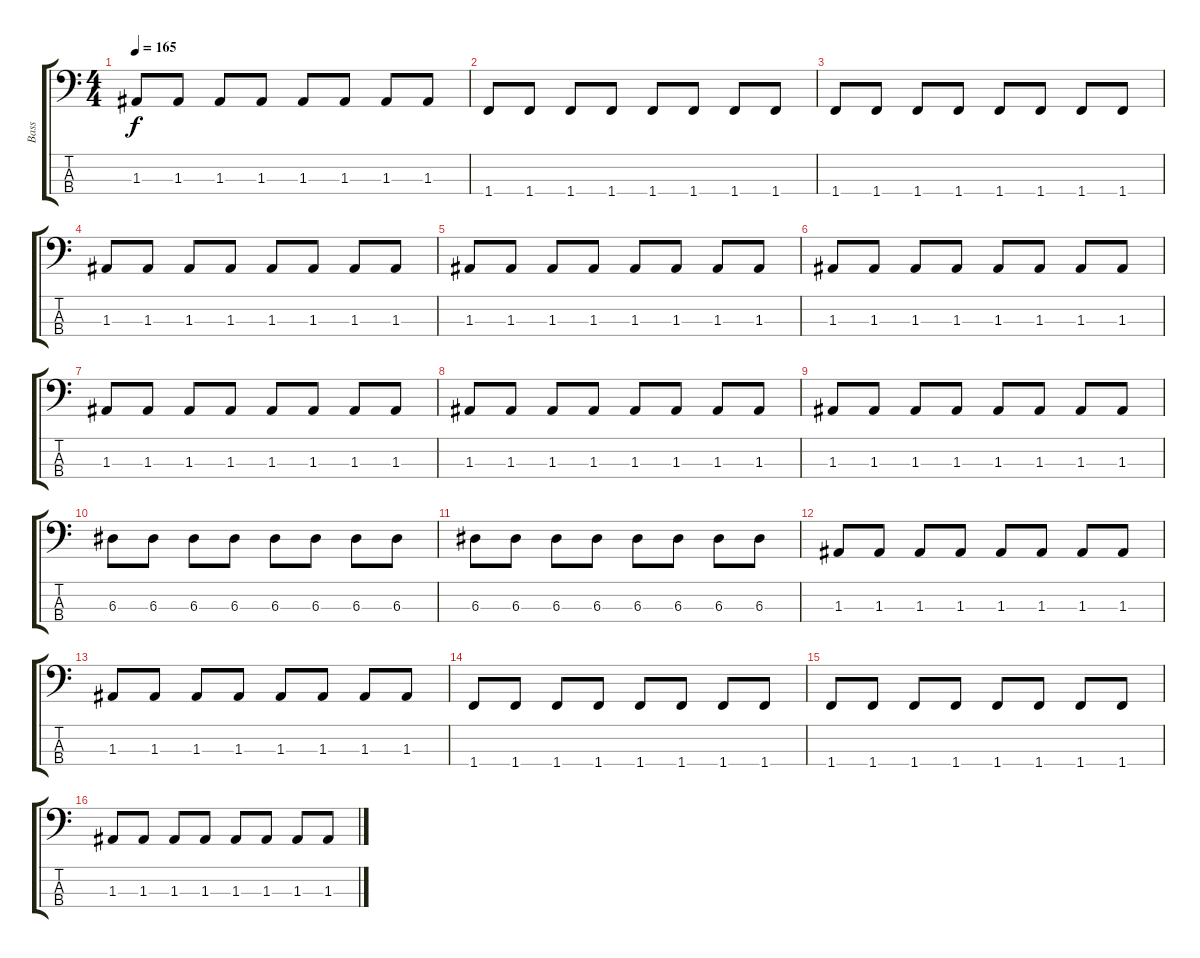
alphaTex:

\track ("Bass" "Bass") {instrument electricbassfinger}
\staff {score tabs}
\tuning (G2 D2 A1 E1) {hide}
\ts (4 4)
\tempo 165
\clef f4
\ks c
1.3.8{dy f} 1.3.8 1.3.8 1.3.8 1.3.8 1.3.8 1.3.8 1.3.8 |
1.4.8 1.4.8 1.4.8 1.4.8 1.4.8 1.4.8 1.4.8 1.4.8 |
1.4.8 1.4.8 1.4.8 1.4.8 1.4.8 1.4.8 1.4.8 1.4.8 |
1.3.8 1.3.8 1.3.8 1.3.8 1.3.8 1.3.8 1.3.8 1.3.8 |
1.3.8 1.3.8 1.3.8 1.3.8 1.3.8 1.3.8 1.3.8 1.3.8 |
1.3.8 1.3.8 1.3.8 1.3.8 1.3.8 1.3.8 1.3.8 1.3.8 |
1.3.8 1.3.8 1.3.8 1.3.8 1.3.8 1.3.8 1.3.8 1.3.8 |
1.3.8 1.3.8 1.3.8 1.3.8 1.3.8 1.3.8 1.3.8 1.3.8 |
1.3.8 1.3.8 1.3.8 1.3.8 1.3.8 1.3.8 1.3.8 1.3.8 |
6.3.8 6.3.8 6.3.8 6.3.8 6.3.8 6.3.8 6.3.8 6.3.8 |
6.3.8 6.3.8 6.3.8 6.3.8 6.3.8 6.3.8 6.3.8 6.3.8 |
1.3.8 1.3.8 1.3.8 1.3.8 1.3.8 1.3.8 1.3.8 1.3.8 |
1.3.8 1.3.8 1.3.8 1.3.8 1.3.8 1.3.8 1.3.8 1.3.8 |
1.4.8 1.4.8 1.4.8 1.4.8 1.4.8 1.4.8 1.4.8 1.4.8 |
1.4.8 1.4.8 1.4.8 1.4.8 1.4.8 1.4.8 1.4.8 1.4.8 |
1.3.8 1.3.8 1.3.8 1.3.8 1.3.8 1.3.8 1.3.8 1.3.8
